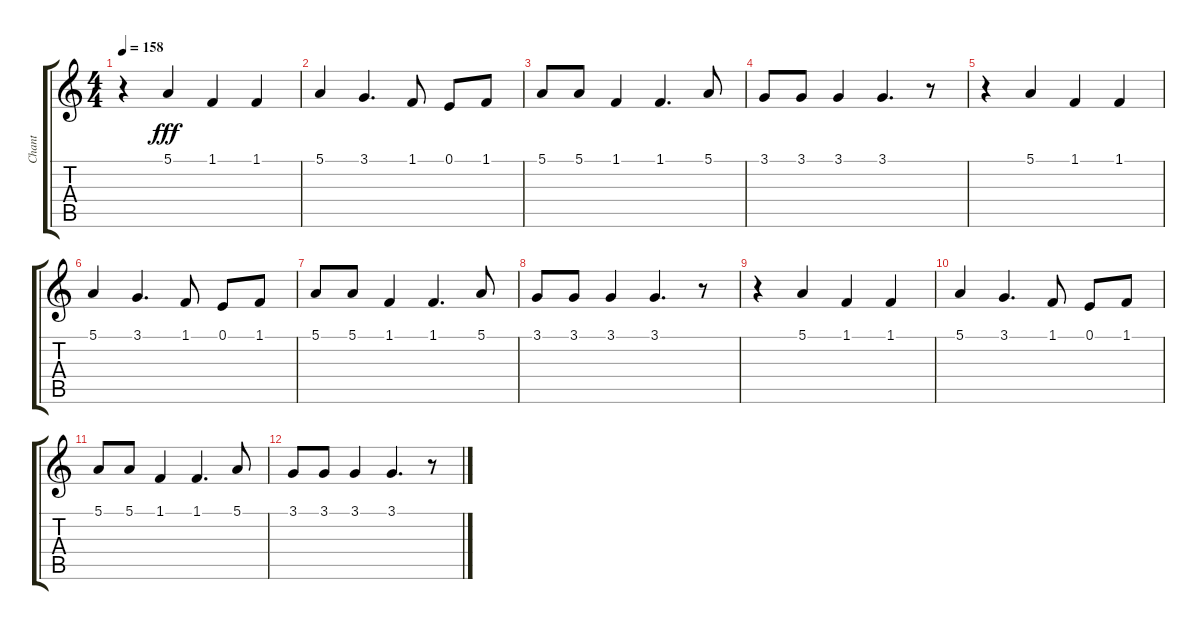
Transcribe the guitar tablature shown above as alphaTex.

\track ("Chant" "Chant") {instrument lead8bassandlead}
\staff {score tabs}
\tuning (E4 B3 G3 D3 A2 E2) {hide}
\ts (4 4)
\tempo 158
\clef g2
\ks c
r.4{dy fff} 5.1.4 1.1.4 1.1.4 |
5.1.4 3.1.4{d} 1.1.8 0.1.8 1.1.8 |
5.1.8 5.1.8 1.1.4 1.1.4{d} 5.1.8 |
3.1.8 3.1.8 3.1.4 3.1.4{d} r.8 |
r.4 5.1.4 1.1.4 1.1.4 |
5.1.4 3.1.4{d} 1.1.8 0.1.8 1.1.8 |
5.1.8 5.1.8 1.1.4 1.1.4{d} 5.1.8 |
3.1.8 3.1.8 3.1.4 3.1.4{d} r.8 |
r.4 5.1.4 1.1.4 1.1.4 |
5.1.4 3.1.4{d} 1.1.8 0.1.8 1.1.8 |
5.1.8 5.1.8 1.1.4 1.1.4{d} 5.1.8 |
3.1.8 3.1.8 3.1.4 3.1.4{d} r.8
